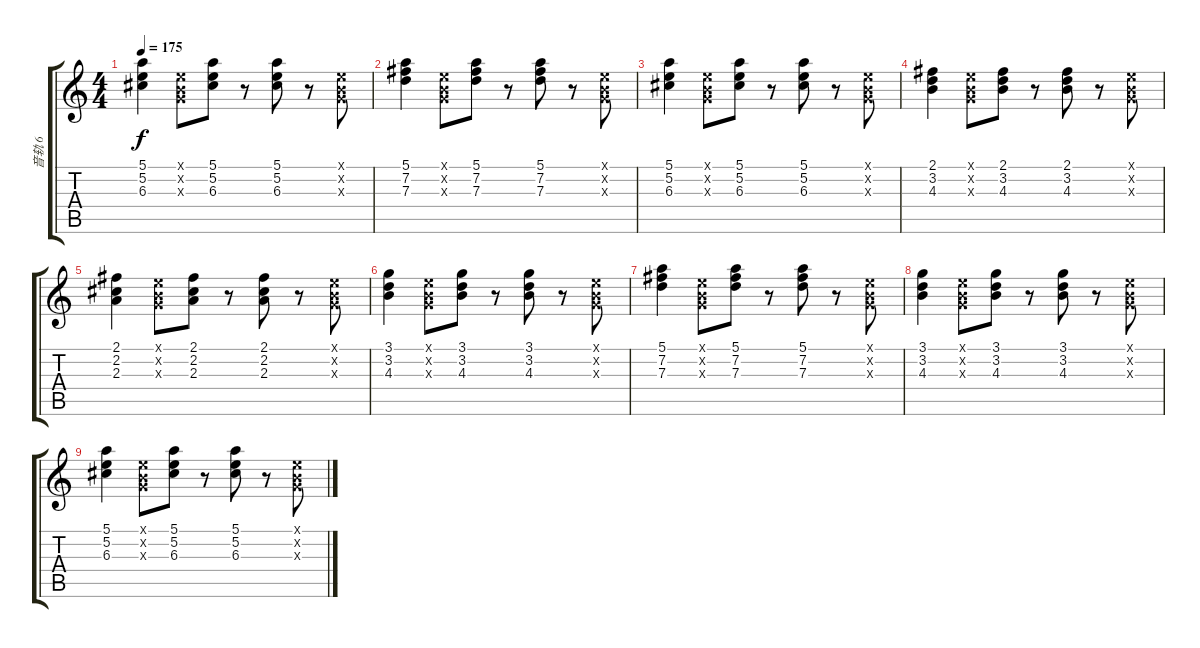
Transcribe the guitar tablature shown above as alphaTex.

\track ("音轨 6" "音轨 6") {instrument distortionguitar}
\staff {score tabs}
\tuning (E4 B3 G3 D3 A2 E2) {hide}
\ts (4 4)
\tempo 175
\clef g2
\ks c
(5.1 5.2 6.3).4{dy f instrument distortionguitar} (0.1{x} 0.2{x} 0.3{x}).8 (5.1 5.2 6.3).8 r.8 (5.1 5.2 6.3).8 r.8 (0.1{x} 0.2{x} 0.3{x}).8 |
(5.1 7.2 7.3).4 (0.1{x} 0.2{x} 0.3{x}).8 (5.1 7.2 7.3).8 r.8 (5.1 7.2 7.3).8 r.8 (0.1{x} 0.2{x} 0.3{x}).8 |
(5.1 5.2 6.3).4 (0.1{x} 0.2{x} 0.3{x}).8 (5.1 5.2 6.3).8 r.8 (5.1 5.2 6.3).8 r.8 (0.1{x} 0.2{x} 0.3{x}).8 |
(2.1 3.2 4.3).4 (0.1{x} 0.2{x} 0.3{x}).8 (2.1 3.2 4.3).8 r.8 (2.1 3.2 4.3).8 r.8 (0.1{x} 0.2{x} 0.3{x}).8 |
(2.1 2.2 2.3).4 (0.1{x} 0.2{x} 0.3{x}).8 (2.1 2.2 2.3).8 r.8 (2.1 2.2 2.3).8 r.8 (0.1{x} 0.2{x} 0.3{x}).8 |
(3.1 3.2 4.3).4 (0.1{x} 0.2{x} 0.3{x}).8 (3.1 3.2 4.3).8 r.8 (3.1 3.2 4.3).8 r.8 (0.1{x} 0.2{x} 0.3{x}).8 |
(5.1 7.2 7.3).4 (0.1{x} 0.2{x} 0.3{x}).8 (5.1 7.2 7.3).8 r.8 (5.1 7.2 7.3).8 r.8 (0.1{x} 0.2{x} 0.3{x}).8 |
(3.1 3.2 4.3).4 (0.1{x} 0.2{x} 0.3{x}).8 (3.1 3.2 4.3).8 r.8 (3.1 3.2 4.3).8 r.8 (0.1{x} 0.2{x} 0.3{x}).8 |
(5.1 5.2 6.3).4 (0.1{x} 0.2{x} 0.3{x}).8 (5.1 5.2 6.3).8 r.8 (5.1 5.2 6.3).8 r.8 (0.1{x} 0.2{x} 0.3{x}).8
